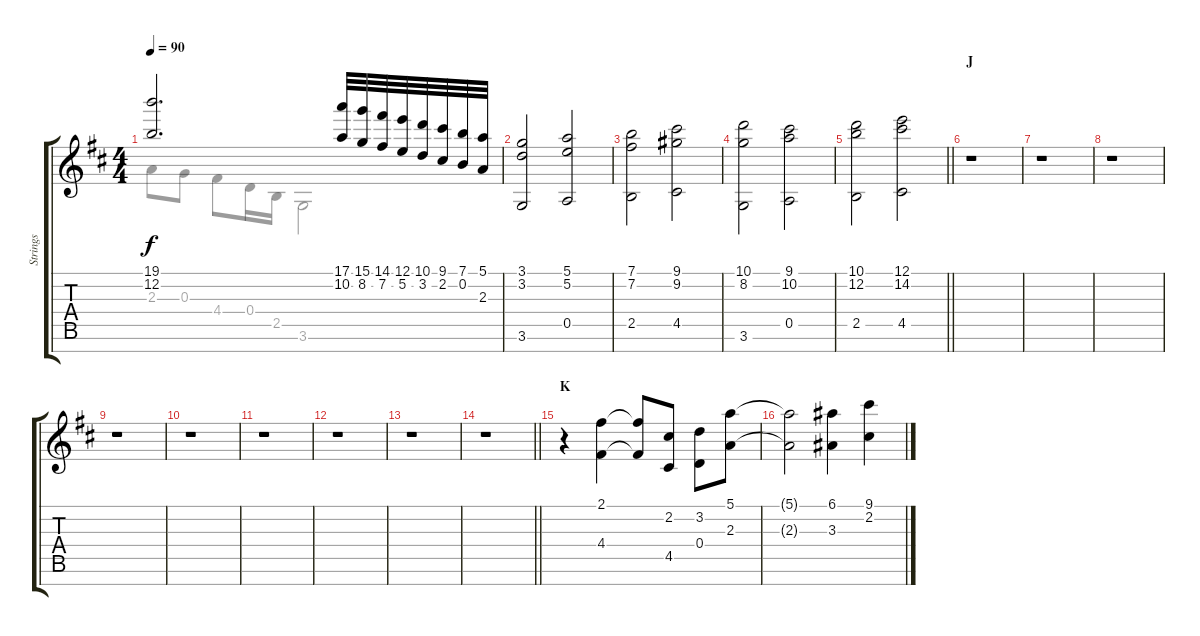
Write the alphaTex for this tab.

\track ("Strings" "Strings") {instrument stringensemble1}
\staff {score tabs}
\tuning (E5 B4 G4 D4 A3 E3 B2) {hide}
\voice
\ts (4 4)
\tempo 90
\clef g2
\ks d
(19.1{t} 12.2{t}).2{d dy f} (17.1 10.2).32 (15.1 8.2).32 (14.1 7.2).32 (12.1 5.2).32 (10.1 3.2).32 (9.1 2.2).32 (7.1 0.2).32 (5.1 2.3).32 |
(3.1 3.2 3.6).2 (5.1 5.2 0.5).2 |
(7.1 7.2 2.5).2 (9.1 9.2 4.5).2 |
(10.1 8.2 3.6).2 (9.1 10.2 0.5).2 |
\barLineRight lightlight
(10.1 12.2 2.5).2 (12.1 14.2 4.5).2 |
\section ("" "J")
r.1 |
r.1 |
r.1 |
r.1 |
r.1 |
r.1 |
r.1 |
r.1 |
\barLineRight lightlight
r.1 |
\section ("" "K")
r.4 (2.1 4.4).4 (2.1{t} 4.4{t}).8 (2.2 4.5).8 (3.2 0.4).8 (5.1 2.3).8 |
(5.1{t} 2.3{t}).2 (6.1 3.3).4 (9.1 2.2).4
\voice
\clef g2
\ottava regular
\simile none
\ks d
2.3.8{dy f} 0.3.8 4.4.8 0.4.16 2.5.16 3.6.2 |
|
|
|
\barLineRight lightlight
|
|
|
|
|
|
|
|
|
\barLineRight lightlight
|
|
